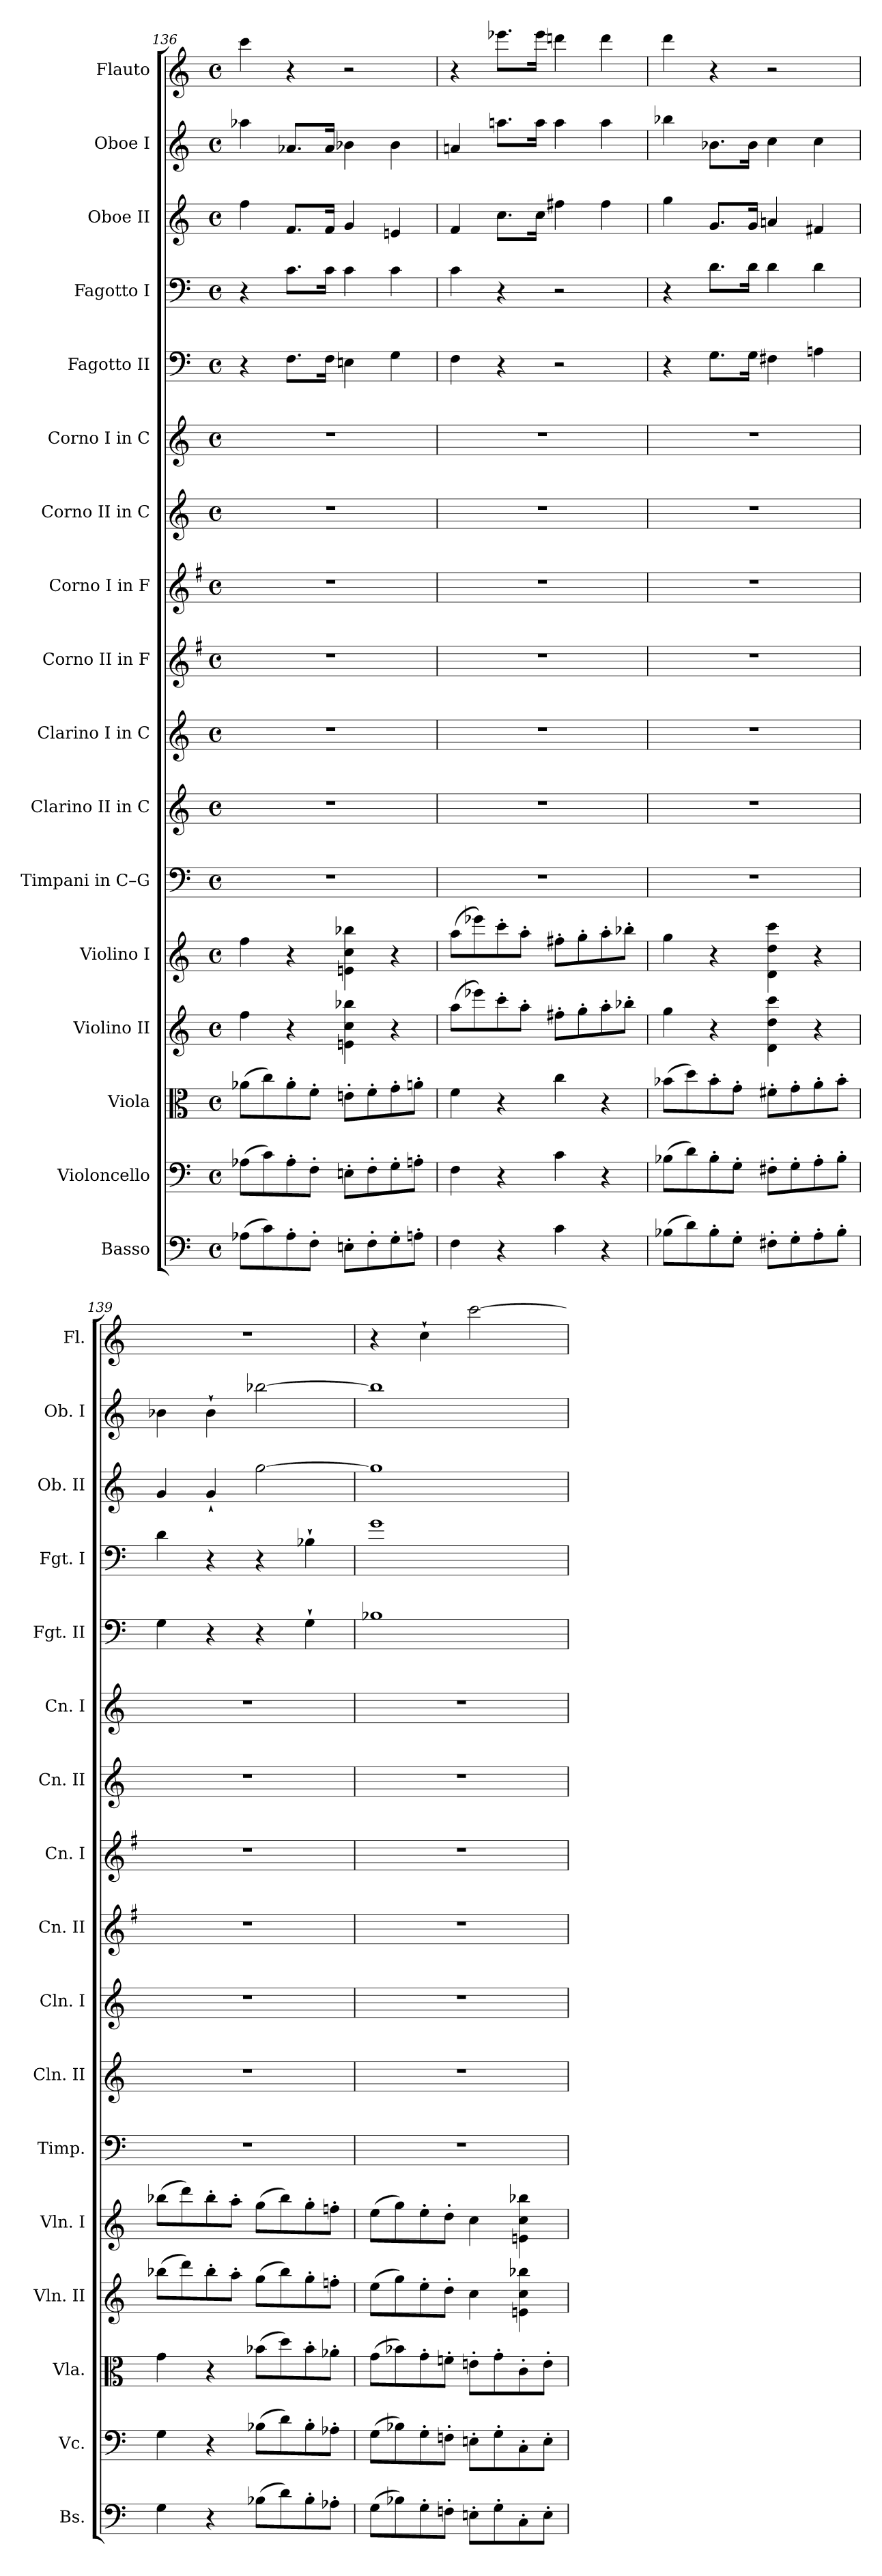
**kern	**kern	**kern	**kern	**kern	**kern	**kern	**kern	**kern	**kern	**kern	**kern	**kern	**kern	**kern	**kern	**kern
*part17	*part16	*part15	*part14	*part13	*part12	*part11	*part10	*part9	*part8	*part7	*part6	*part5	*part4	*part3	*part2	*part1
*staff17	*staff16	*staff15	*staff14	*staff13	*staff12	*staff11	*staff10	*staff9	*staff8	*staff7	*staff6	*staff5	*staff4	*staff3	*staff2	*staff1
*I"Basso	*I"Violoncello	*I"Viola	*I"Violino II	*I"Violino I	*I"Timpani in C–G	*I"Clarino II in C	*I"Clarino I in C	*I"Corno II in F	*I"Corno I in F	*I"Corno II in C	*I"Corno I in C	*I"Fagotto II	*I"Fagotto I	*I"Oboe II	*I"Oboe I	*I"Flauto
*I'Bs.	*I'Vc.	*I'Vla.	*I'Vln. II	*I'Vln. I	*I'Timp.	*I'Cln. II	*I'Cln. I	*I'Cn. II	*I'Cn. I	*I'Cn. II	*I'Cn. I	*I'Fgt. II	*I'Fgt. I	*I'Ob. II	*I'Ob. I	*I'Fl.
!!LO:PB:g=z
*clefF4	*clefF4	*clefC3	*clefG2	*clefG2	*clefF4	*clefG2	*clefG2	*clefG2	*clefG2	*clefG2	*clefG2	*clefF4	*clefF4	*clefG2	*clefG2	*clefG2
*ITrd7c12	*	*	*	*	*	*	*	*ITrd4c7	*ITrd4c7	*ITrd7c12	*ITrd7c12	*	*	*	*	*
*k[]	*k[]	*k[]	*k[]	*k[]	*k[]	*k[]	*k[]	*k[]	*k[]	*k[]	*k[]	*k[]	*k[]	*k[]	*k[]	*k[]
*M4/4	*M4/4	*M4/4	*M4/4	*M4/4	*M4/4	*M4/4	*M4/4	*M4/4	*M4/4	*M4/4	*M4/4	*M4/4	*M4/4	*M4/4	*M4/4	*M4/4
*met(c)	*met(c)	*met(c)	*met(c)	*met(c)	*met(c)	*met(c)	*met(c)	*met(c)	*met(c)	*met(c)	*met(c)	*met(c)	*met(c)	*met(c)	*met(c)	*met(c)
=136	=136	=136	=136	=136	=136	=136	=136	=136	=136	=136	=136	=136	=136	=136	=136	=136
(8AA-X\L	(8A-X\L	(8a-X\L	4ff\	4ff\	1r	1r	1r	1r	1r	1r	1r	4r	4r	4ff\	4aa-X\	4ccc\
8C\)	8c\)	8cc\)	.	.	.	.	.	.	.	.	.	.	.	.	.	.
8AA-'\	8A-'\	8a-'\	4r	4r	.	.	.	.	.	.	.	8.F\L	8.c\L	8.f/L	8.a-X/L	4r
8FF'\J	8F'\J	8f'\J	.	.	.	.	.	.	.	.	.	.	.	.	.	.
.	.	.	.	.	.	.	.	.	.	.	.	16F\Jk	16c\Jk	16f/Jk	16a-/Jk	.
8EEn'\L	8En'\L	8en'\L	4en\ 4cc\ 4bb-X\	4en\ 4cc\ 4bb-X\	.	.	.	.	.	.	.	4En\	4c\	4g/	4b-X\	2r
8FF'\	8F'\	8f'\	.	.	.	.	.	.	.	.	.	.	.	.	.	.
8GG'\	8G'\	8g'\	4r	4r	.	.	.	.	.	.	.	4G\	4c\	4en/	4b-\	.
8AAn'\J	8An'\J	8an'\J	.	.	.	.	.	.	.	.	.	.	.	.	.	.
=137	=137	=137	=137	=137	=137	=137	=137	=137	=137	=137	=137	=137	=137	=137	=137	=137
4FF\	4F\	4f\	(8aa\L	(8aa\L	1r	1r	1r	1r	1r	1r	1r	4F\	4c\	4f/	4an/	4r
.	.	.	8eee-X\)	8eee-X\)	.	.	.	.	.	.	.	.	.	.	.	.
4r	4r	4r	8ccc'\	8ccc'\	.	.	.	.	.	.	.	4r	4r	8.cc\L	8.aan\L	8.eee-X\L
.	.	.	8aa'\J	8aa'\J	.	.	.	.	.	.	.	.	.	.	.	.
.	.	.	.	.	.	.	.	.	.	.	.	.	.	16cc\Jk	16aa\Jk	16eee-\Jk
4C\	4c\	4cc\	8ff#X'\L	8ff#X'\L	.	.	.	.	.	.	.	2r	2r	4ff#X\	4aa\	4dddn\
.	.	.	8gg'\	8gg'\	.	.	.	.	.	.	.	.	.	.	.	.
4r	4r	4r	8aa'\	8aa'\	.	.	.	.	.	.	.	.	.	4ff#\	4aa\	4ddd\
.	.	.	8bb-X'\J	8bb-X'\J	.	.	.	.	.	.	.	.	.	.	.	.
=138	=138	=138	=138	=138	=138	=138	=138	=138	=138	=138	=138	=138	=138	=138	=138	=138
(8BB-X\L	(8B-X\L	(8b-X\L	4gg\	4gg\	1r	1r	1r	1r	1r	1r	1r	4r	4r	4gg\	4bb-X\	4ddd\
8D\)	8d\)	8dd\)	.	.	.	.	.	.	.	.	.	.	.	.	.	.
8BB-'\	8B-'\	8b-'\	4r	4r	.	.	.	.	.	.	.	8.G\L	8.d\L	8.g/L	8.b-X\L	4r
8GG'\J	8G'\J	8g'\J	.	.	.	.	.	.	.	.	.	.	.	.	.	.
.	.	.	.	.	.	.	.	.	.	.	.	16G\Jk	16d\Jk	16g/Jk	16b-\Jk	.
8FF#X'\L	8F#X'\L	8f#X'\L	4d\ 4dd\ 4ccc\	4d\ 4dd\ 4ccc\	.	.	.	.	.	.	.	4F#X\	4d\	4an/	4cc\	2r
8GG'\	8G'\	8g'\	.	.	.	.	.	.	.	.	.	.	.	.	.	.
8AA'\	8A'\	8a'\	4r	4r	.	.	.	.	.	.	.	4An\	4d\	4f#X/	4cc\	.
8BB-'\J	8B-'\J	8b-'\J	.	.	.	.	.	.	.	.	.	.	.	.	.	.
=139	=139	=139	=139	=139	=139	=139	=139	=139	=139	=139	=139	=139	=139	=139	=139	=139
4GG\	4G\	4g\	(8bb-X\L	(8bb-X\L	1r	1r	1r	1r	1r	1r	1r	4G\	4d\	4g/	4b-X\	1r
.	.	.	8ddd\)	8ddd\)	.	.	.	.	.	.	.	.	.	.	.	.
4r	4r	4r	8bb-'\	8bb-'\	.	.	.	.	.	.	.	4r	4r	4g`/	4b-`\	.
.	.	.	8aa'\J	8aa'\J	.	.	.	.	.	.	.	.	.	.	.	.
(8BB-X\L	(8B-X\L	(8b-X\L	(8gg\L	(8gg\L	.	.	.	.	.	.	.	4r	4r	[2gg\	[2bb-X\	.
8D\)	8d\)	8dd\)	8bb-\)	8bb-\)	.	.	.	.	.	.	.	.	.	.	.	.
8BB-'\	8B-'\	8b-'\	8gg'\	8gg'\	.	.	.	.	.	.	.	4G`\	4B-X`\	.	.	.
8AA-X'\J	8A-X'\J	8a-X'\J	8ffn'\J	8ffn'\J	.	.	.	.	.	.	.	.	.	.	.	.
=140	=140	=140	=140	=140	=140	=140	=140	=140	=140	=140	=140	=140	=140	=140	=140	=140
(8GG\L	(8G\L	(8g\L	(8ee\L	(8ee\L	1r	1r	1r	1r	1r	1r	1r	1B-X	1g	1gg]	1bb-]	4r
8BB-X\)	8B-X\)	8b-X\)	8gg\)	8gg\)	.	.	.	.	.	.	.	.	.	.	.	.
8GG'\	8G'\	8g'\	8ee'\	8ee'\	.	.	.	.	.	.	.	.	.	.	.	4cc`\
8FFn'\J	8Fn'\J	8fn'\J	8dd'\J	8dd'\J	.	.	.	.	.	.	.	.	.	.	.	.
8EEn'\L	8En'\L	8en'\L	4cc\	4cc\	.	.	.	.	.	.	.	.	.	.	.	[2ccc\
8GG'\	8G'\	8g'\	.	.	.	.	.	.	.	.	.	.	.	.	.	.
8CC'\	8C'\	8c'\	4en\ 4cc\ 4bb-X\	4en\ 4cc\ 4bb-X\	.	.	.	.	.	.	.	.	.	.	.	.
8EE'\J	8E'\J	8e'\J	.	.	.	.	.	.	.	.	.	.	.	.	.	.
=	=	=	=	=	=	=	=	=	=	=	=	=	=	=	=	=
*-	*-	*-	*-	*-	*-	*-	*-	*-	*-	*-	*-	*-	*-	*-	*-	*-
